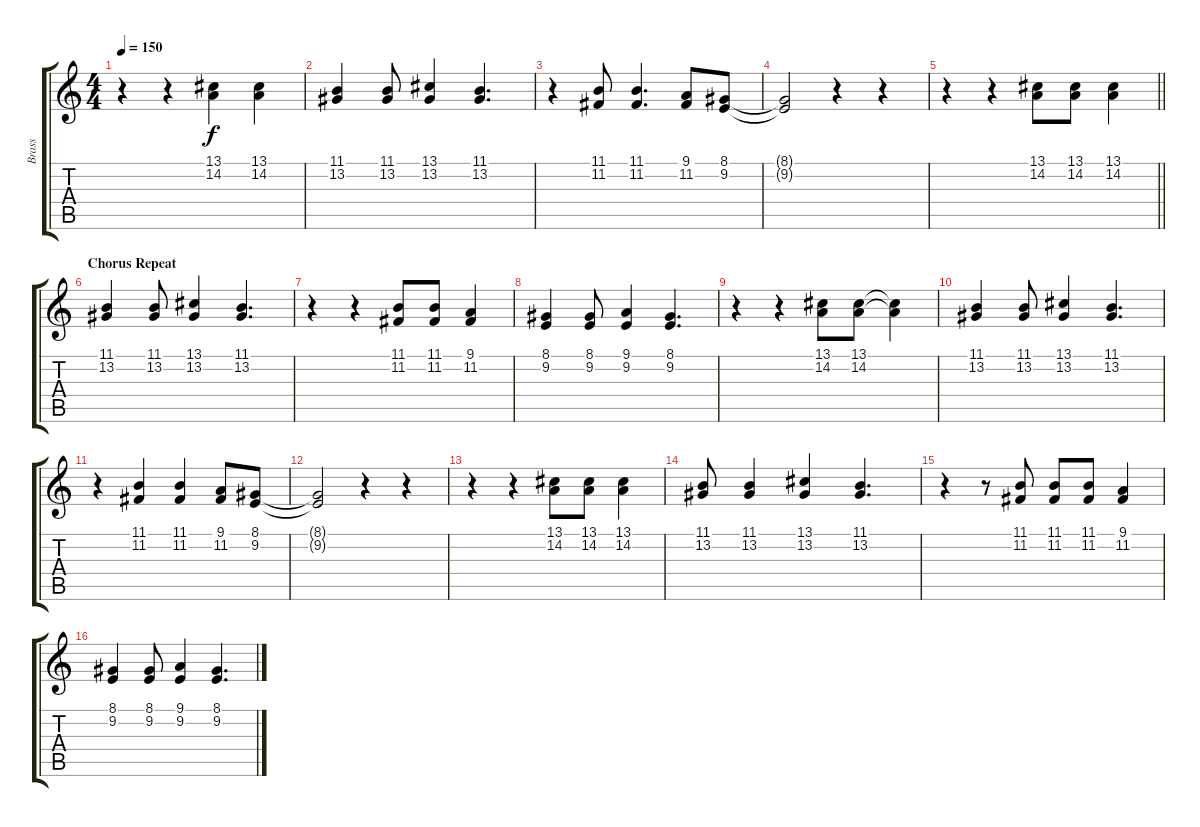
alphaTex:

\track ("Brass" "Brass") {instrument brasssection}
\staff {score tabs}
\tuning (C4 G3 Eb3 Bb2 F2 C2) {hide}
\ts (4 4)
\tempo 150
\clef g2
\ks c
r.4{dy f} r.4 (13.1 14.2).4 (13.1 14.2).4 |
(11.1 13.2).4 (11.1 13.2).8 (13.1 13.2).4 (11.1 13.2).4{d} |
r.4 (11.1 11.2).8 (11.1 11.2).4{d} (9.1 11.2).8 (8.1 9.2).8 |
(8.1{t} 9.2{t}).2 r.4 r.4 |
\barLineRight lightlight
r.4 r.4 (13.1 14.2).8 (13.1 14.2).8 (13.1 14.2).4 |
\section ("" "Chorus Repeat")
(11.1 13.2).4 (11.1 13.2).8 (13.1 13.2).4 (11.1 13.2).4{d} |
r.4 r.4 (11.1 11.2).8 (11.1 11.2).8 (9.1 11.2).4 |
(8.1 9.2).4 (8.1 9.2).8 (9.1 9.2).4 (8.1 9.2).4{d} |
r.4 r.4 (13.1 14.2).8 (13.1 14.2).8 (13.1{t} 14.2{t}).4 |
(11.1 13.2).4 (11.1 13.2).8 (13.1 13.2).4 (11.1 13.2).4{d} |
r.4 (11.1 11.2).4 (11.1 11.2).4 (9.1 11.2).8 (8.1 9.2).8 |
(8.1{t} 9.2{t}).2 r.4 r.4 |
r.4 r.4 (13.1 14.2).8 (13.1 14.2).8 (13.1 14.2).4 |
(11.1 13.2).8 (11.1 13.2).4 (13.1 13.2).4 (11.1 13.2).4{d} |
r.4 r.8 (11.1 11.2).8 (11.1 11.2).8 (11.1 11.2).8 (9.1 11.2).4 |
(8.1 9.2).4 (8.1 9.2).8 (9.1 9.2).4 (8.1 9.2).4{d}
